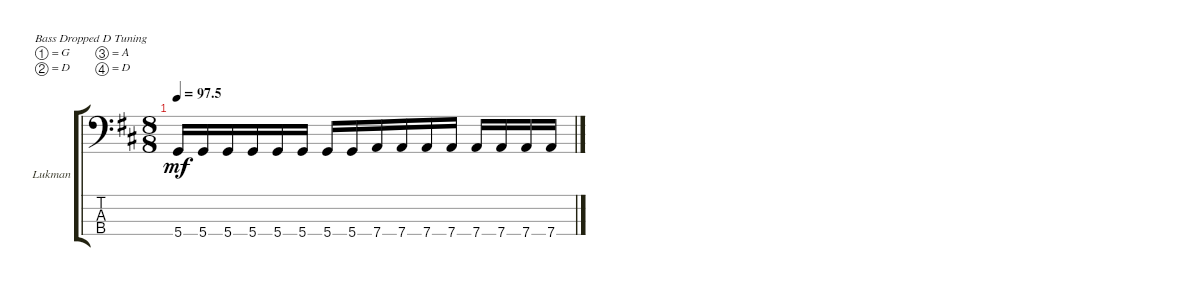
\defaultSystemsLayout 4
\bracketExtendMode groupsimilarinstruments
\firstSystemTrackNameOrientation horizontal
\otherSystemsTrackNameOrientation horizontal
\track ("Bass" "Lukman") {instrument electricbassfinger}
\staff {score tabs}
\tuning (G2 D2 A1 D1)
\ts (8 8)
\tempo
97.5
\accidentals auto
\clef f4
\ottava regular
\simile none
\ks d
5.4.16{dy mf} 5.4.16 5.4.16 5.4.16 5.4.16 5.4.16 5.4.16 5.4.16 7.4.16 7.4.16 7.4.16 7.4.16 7.4.16 7.4.16 7.4.16 7.4.16
